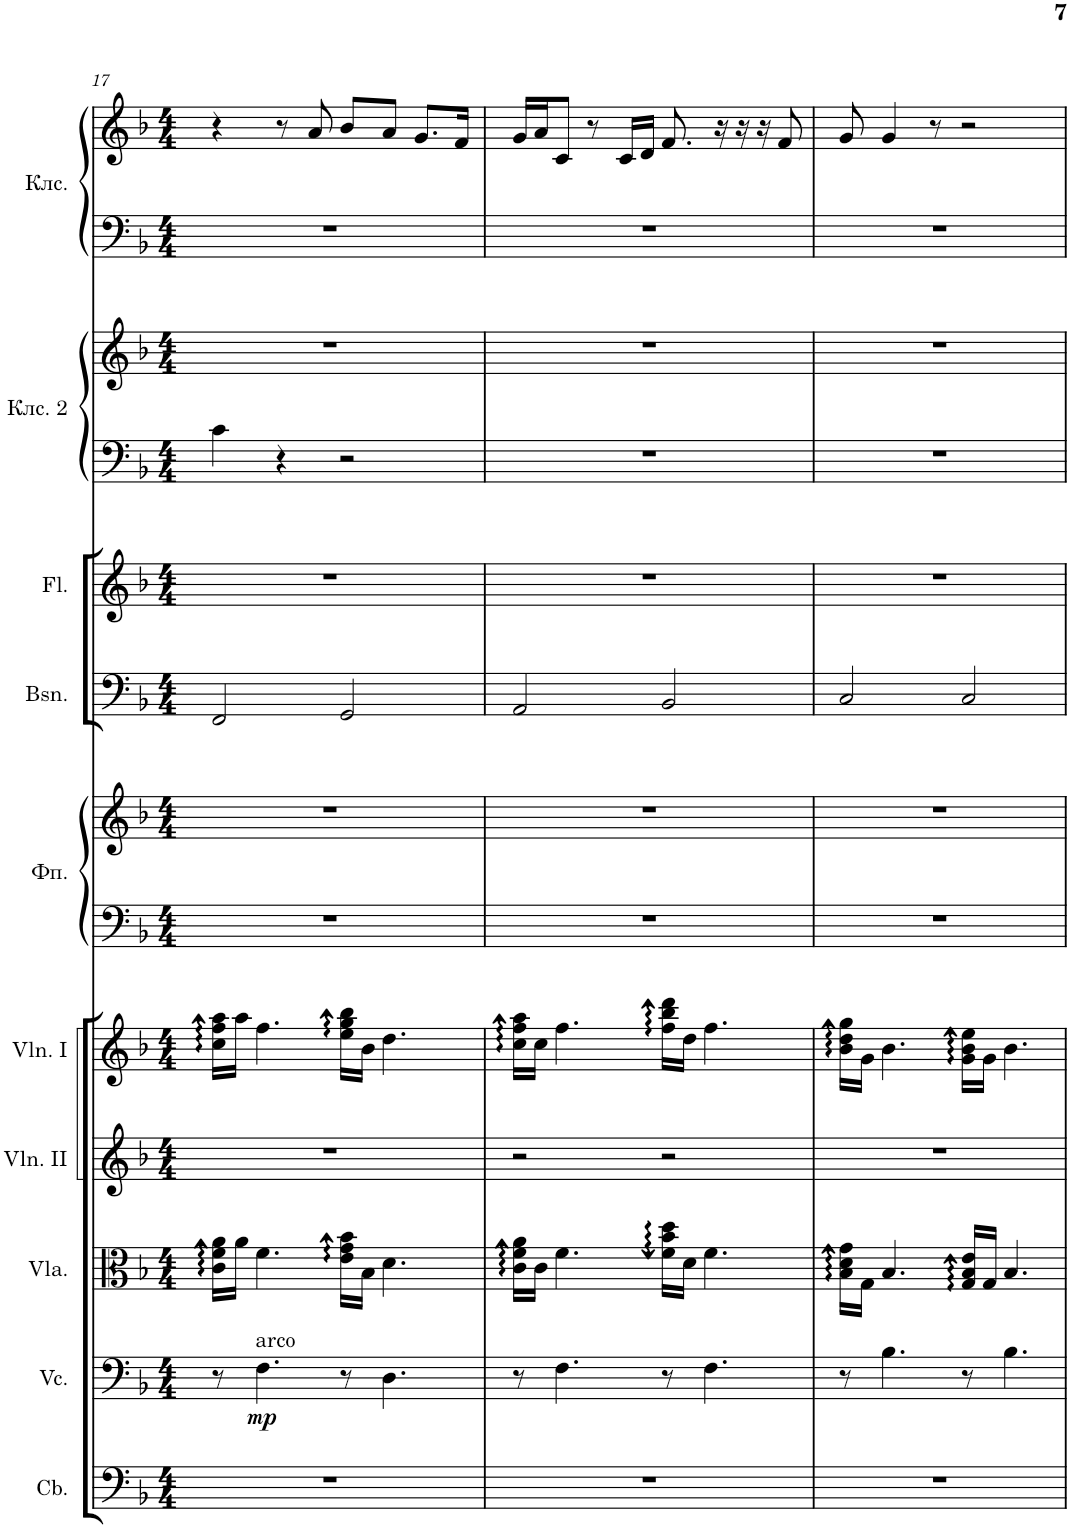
**kern	**kern	**dynam	**kern	**kern	**kern	**kern	**kern	**kern	**kern	**kern	**kern	**kern	**kern
*part10	*part9	*part9	*part8	*part7	*part6	*part5	*part5	*part4	*part3	*part2	*part2	*part1	*part1
*staff13	*staff12	*staff12	*staff11	*staff10	*staff9	*staff8	*staff7	*staff6	*staff5	*staff4	*staff3	*staff2	*staff1
*I"Contrabasses	*I"Violoncellos	*	*I"Violas	*I"Violins II	*I"Violins I	*I"Фортепиано	*	*I"Bassoons	*I"Flutes	*I"Клавесин 2	*	*I"Клавесин	*
*I'Cb.	*I'Vc.	*	*I'Vla.	*I'Vln. II	*I'Vln. I	*	*	*I'Bsn.	*I'Fl.	*	*	*	*
!!LO:PB:g=z
*clefF4	*clefF4	*	*clefC3	*clefG2	*clefG2	*clefF4	*clefG2	*clefF4	*clefG2	*clefF4	*clefG2	*clefF4	*clefG2
*Trd7c12	*	*	*	*	*	*	*	*	*	*	*	*	*
*k[b-]	*k[b-]	*	*k[b-]	*k[b-]	*k[b-]	*k[b-]	*k[b-]	*k[b-]	*k[b-]	*k[b-]	*k[b-]	*k[b-]	*k[b-]
*M4/4	*M4/4	*	*M4/4	*M4/4	*M4/4	*M4/4	*M4/4	*M4/4	*M4/4	*M4/4	*M4/4	*M4/4	*M4/4
=17	=17	=17	=17	=17	=17	=17	=17	=17	=17	=17	=17	=17	=17
1r	8r	.	16c\ 16f\ 16a\LL	1r	16cc\ 16ff\ 16aa\LL	1r	1r	2FF/	1r	4c\	1r	1r	4r
.	.	.	16a\JJ	.	16aa\JJ	.	.	.	.	.	.	.	.
!	!LO:TX:a:t=arco	!	!	!	!	!	!	!	!	!	!	!	!
!	!	!LO:DY:b	!	!	!	!	!	!	!	!	!	!	!
.	4.F\	mp	4.f\	.	4.ff\	.	.	.	.	.	.	.	.
.	.	.	.	.	.	.	.	.	.	4r	.	.	8r
.	.	.	.	.	.	.	.	.	.	.	.	.	8a/
.	8r	.	16e\ 16g\ 16b-\LL	.	16ee\ 16gg\ 16bb-\LL	.	.	2GG/	.	2r	.	.	8b-/L
.	.	.	16B-\JJ	.	16b-\JJ	.	.	.	.	.	.	.	.
.	4.D\	.	4.d\	.	4.dd\	.	.	.	.	.	.	.	8a/J
.	.	.	.	.	.	.	.	.	.	.	.	.	8.g/L
.	.	.	.	.	.	.	.	.	.	.	.	.	16f/Jk
=18	=18	=18	=18	=18	=18	=18	=18	=18	=18	=18	=18	=18	=18
1r	8r	.	16c\ 16f\ 16a\LL	2r	16cc\ 16ff\ 16aa\LL	1r	1r	2AA/	1r	1r	1r	1r	16g/LL
.	.	.	16c\JJ	.	16cc\JJ	.	.	.	.	.	.	.	16a/J
.	4.F\	.	4.f\	.	4.ff\	.	.	.	.	.	.	.	8c/J
.	.	.	.	.	.	.	.	.	.	.	.	.	8r
.	.	.	.	.	.	.	.	.	.	.	.	.	16c/LL
.	.	.	.	.	.	.	.	.	.	.	.	.	16d/JJ
.	8r	.	16f\ 16b-\ 16dd\LL	2r	16ff\ 16bb-\ 16ddd\LL	.	.	2BB-/	.	.	.	.	8.f/
.	.	.	16d\JJ	.	16dd\JJ	.	.	.	.	.	.	.	.
.	4.F\	.	4.f\	.	4.ff\	.	.	.	.	.	.	.	.
.	.	.	.	.	.	.	.	.	.	.	.	.	16r
.	.	.	.	.	.	.	.	.	.	.	.	.	16r
.	.	.	.	.	.	.	.	.	.	.	.	.	16r
.	.	.	.	.	.	.	.	.	.	.	.	.	8f/
=19	=19	=19	=19	=19	=19	=19	=19	=19	=19	=19	=19	=19	=19
1r	8r	.	16B-\ 16d\ 16g\LL	1r	16b-\ 16dd\ 16gg\LL	1r	1r	2C/	1r	1r	1r	1r	8g/
.	.	.	16G\JJ	.	16g\JJ	.	.	.	.	.	.	.	.
.	4.B-\	.	4.B-/	.	4.b-\	.	.	.	.	.	.	.	4g/
.	.	.	.	.	.	.	.	.	.	.	.	.	8r
.	8r	.	16G/ 16B-/ 16e/LL	.	16g\ 16b-\ 16ee\LL	.	.	2C/	.	.	.	.	2r
.	.	.	16G/JJ	.	16g\JJ	.	.	.	.	.	.	.	.
.	4.B-\	.	4.B-/	.	4.b-\	.	.	.	.	.	.	.	.
=	=	=	=	=	=	=	=	=	=	=	=	=	=
*-	*-	*-	*-	*-	*-	*-	*-	*-	*-	*-	*-	*-	*-
